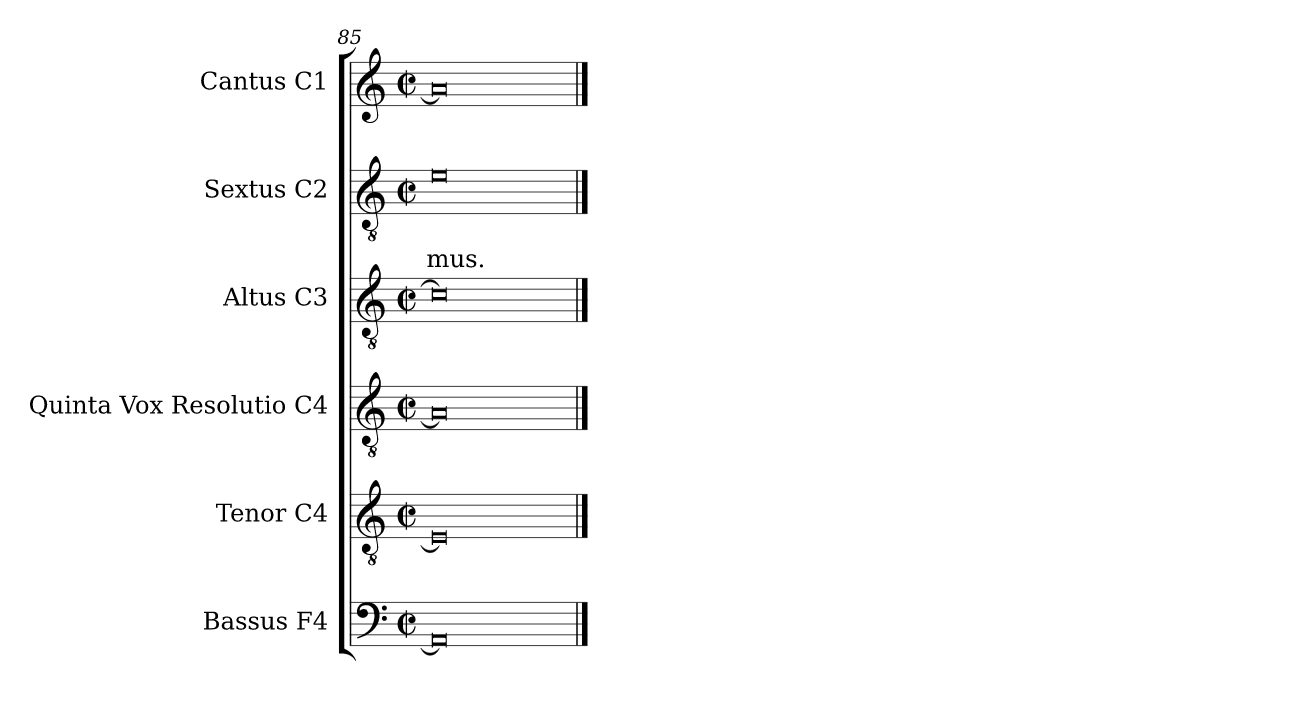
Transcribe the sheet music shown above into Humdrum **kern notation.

**kern	**kern	**kern	**kern	**kern	**text	**text	**kern
*part6	*part5	*part4	*part3	*part2	*part2	*part2	*part1
*staff6	*staff5	*staff4	*staff3	*staff2	*staff2	*staff2	*staff1
*I"Bassus F4	*I"Tenor C4	*I"Quinta Vox Resolutio C4	*I"Altus C3	*I"Sextus C2	*	*	*I"Cantus C1
*I'B	*I'T	*	*I'A	*	*	*	*I'C
*clefF4	*clefGv2	*clefGv2	*clefGv2	*clefGv2	*	*	*clefG2
*k[]	*k[]	*k[]	*k[]	*k[]	*	*	*k[]
*C:	*C:	*C:	*C:	*C:	*	*	*C:
*M2/2	*M2/2	*M2/2	*M2/2	*M2/2	*	*	*M2/2
*met(c|)	*met(c|)	*met(c|)	*met(c|)	*met(c|)	*	*	*met(c|)
=85	=85	=85	=85	=85	=85	=85	=85
!	!	!	!	!	!	!LO:LY:b	!
0AA]	0E]	0A]	0c#]	0e	.	-mus.	0a]
==	==	==	==	==	==	==	==
*-	*-	*-	*-	*-	*-	*-	*-
